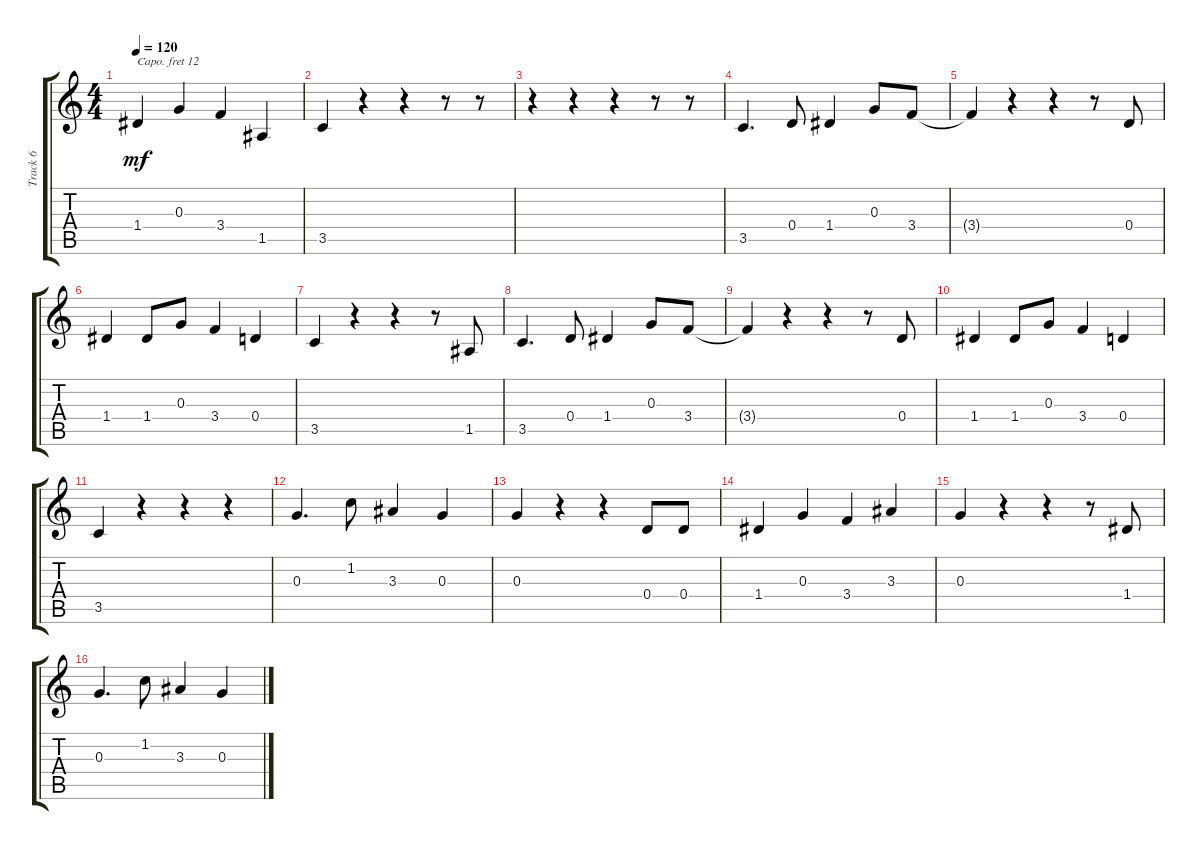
\track ("Track 6" "Track 6") {instrument panflute}
\staff {score tabs}
\capo 12
\tuning (E4 B3 G3 D3 A2 E2) {hide}
\ts (4 4)
\tempo 120
\clef g2
\ks c
1.4.4{dy mf} 0.3.4 3.4.4 1.5.4 |
3.5.4 r.4 r.4 r.8 r.8 |
r.4 r.4 r.4 r.8 r.8 |
3.5.4{d} 0.4.8 1.4.4 0.3.8 3.4.8 |
3.4{t}.4 r.4 r.4 r.8 0.4.8 |
1.4.4 1.4.8 0.3.8 3.4.4 0.4.4 |
3.5.4 r.4 r.4 r.8 1.5.8 |
3.5.4{d} 0.4.8 1.4.4 0.3.8 3.4.8 |
3.4{t}.4 r.4 r.4 r.8 0.4.8 |
1.4.4 1.4.8 0.3.8 3.4.4 0.4.4 |
3.5.4 r.4 r.4 r.4 |
0.3.4{d} 1.2.8 3.3.4 0.3.4 |
0.3.4 r.4 r.4 0.4.8 0.4.8 |
1.4.4 0.3.4 3.4.4 3.3.4 |
0.3.4 r.4 r.4 r.8 1.4.8 |
0.3.4{d} 1.2.8 3.3.4 0.3.4
